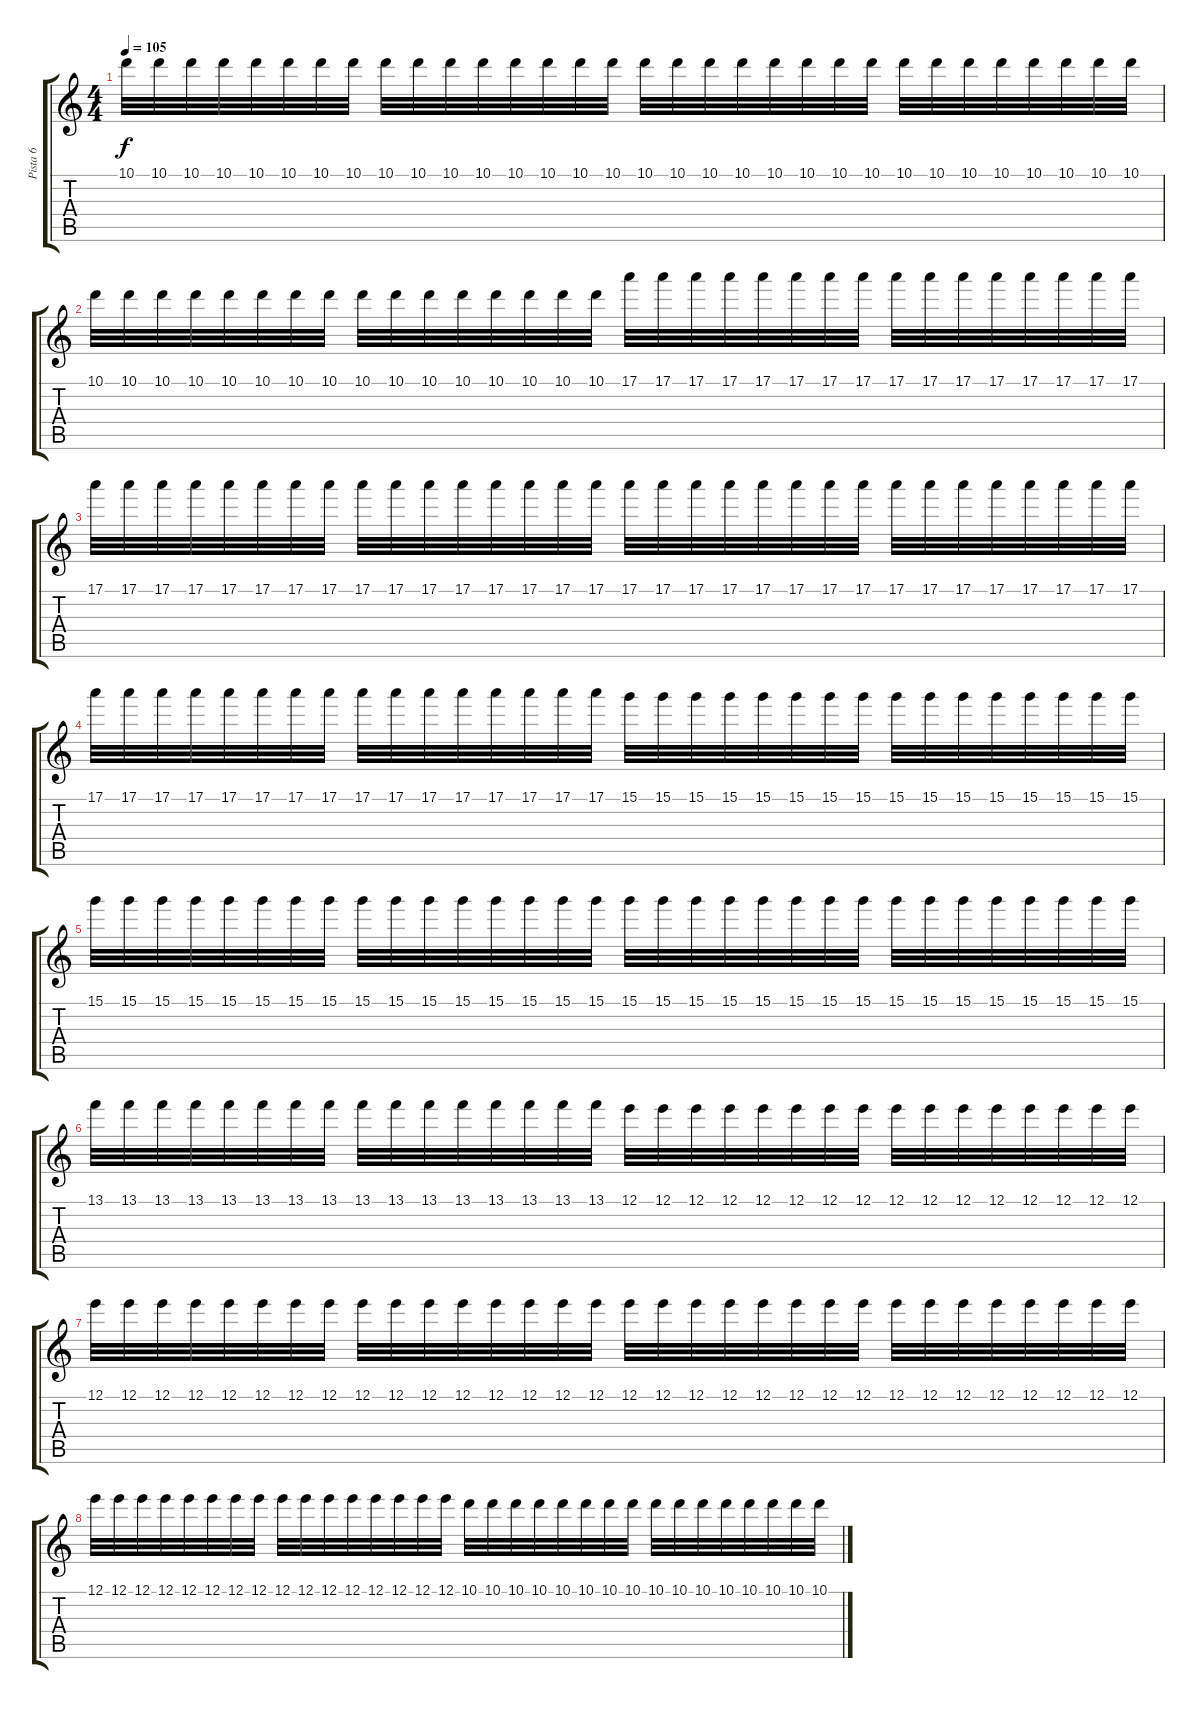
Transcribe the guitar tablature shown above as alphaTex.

\track ("Pista 6" "Pista 6") {instrument electricguitarjazz}
\staff {score tabs}
\tuning (E4 B3 G3 D3 A2 E2) {hide}
\ts (4 4)
\tempo 105
\clef g2
\ks c
10.1.32{dy f} 10.1.32 10.1.32 10.1.32 10.1.32 10.1.32 10.1.32 10.1.32 10.1.32 10.1.32 10.1.32 10.1.32 10.1.32 10.1.32 10.1.32 10.1.32 10.1.32 10.1.32 10.1.32 10.1.32 10.1.32 10.1.32 10.1.32 10.1.32 10.1.32 10.1.32 10.1.32 10.1.32 10.1.32 10.1.32 10.1.32 10.1.32 |
10.1.32 10.1.32 10.1.32 10.1.32 10.1.32 10.1.32 10.1.32 10.1.32 10.1.32 10.1.32 10.1.32 10.1.32 10.1.32 10.1.32 10.1.32 10.1.32 17.1.32 17.1.32 17.1.32 17.1.32 17.1.32 17.1.32 17.1.32 17.1.32 17.1.32 17.1.32 17.1.32 17.1.32 17.1.32 17.1.32 17.1.32 17.1.32 |
17.1.32 17.1.32 17.1.32 17.1.32 17.1.32 17.1.32 17.1.32 17.1.32 17.1.32 17.1.32 17.1.32 17.1.32 17.1.32 17.1.32 17.1.32 17.1.32 17.1.32 17.1.32 17.1.32 17.1.32 17.1.32 17.1.32 17.1.32 17.1.32 17.1.32 17.1.32 17.1.32 17.1.32 17.1.32 17.1.32 17.1.32 17.1.32 |
17.1.32 17.1.32 17.1.32 17.1.32 17.1.32 17.1.32 17.1.32 17.1.32 17.1.32 17.1.32 17.1.32 17.1.32 17.1.32 17.1.32 17.1.32 17.1.32 15.1.32 15.1.32 15.1.32 15.1.32 15.1.32 15.1.32 15.1.32 15.1.32 15.1.32 15.1.32 15.1.32 15.1.32 15.1.32 15.1.32 15.1.32 15.1.32 |
15.1.32 15.1.32 15.1.32 15.1.32 15.1.32 15.1.32 15.1.32 15.1.32 15.1.32 15.1.32 15.1.32 15.1.32 15.1.32 15.1.32 15.1.32 15.1.32 15.1.32 15.1.32 15.1.32 15.1.32 15.1.32 15.1.32 15.1.32 15.1.32 15.1.32 15.1.32 15.1.32 15.1.32 15.1.32 15.1.32 15.1.32 15.1.32 |
13.1.32 13.1.32 13.1.32 13.1.32 13.1.32 13.1.32 13.1.32 13.1.32 13.1.32 13.1.32 13.1.32 13.1.32 13.1.32 13.1.32 13.1.32 13.1.32 12.1.32 12.1.32 12.1.32 12.1.32 12.1.32 12.1.32 12.1.32 12.1.32 12.1.32 12.1.32 12.1.32 12.1.32 12.1.32 12.1.32 12.1.32 12.1.32 |
12.1.32 12.1.32 12.1.32 12.1.32 12.1.32 12.1.32 12.1.32 12.1.32 12.1.32 12.1.32 12.1.32 12.1.32 12.1.32 12.1.32 12.1.32 12.1.32 12.1.32 12.1.32 12.1.32 12.1.32 12.1.32 12.1.32 12.1.32 12.1.32 12.1.32 12.1.32 12.1.32 12.1.32 12.1.32 12.1.32 12.1.32 12.1.32 |
12.1.32 12.1.32 12.1.32 12.1.32 12.1.32 12.1.32 12.1.32 12.1.32 12.1.32 12.1.32 12.1.32 12.1.32 12.1.32 12.1.32 12.1.32 12.1.32 10.1.32 10.1.32 10.1.32 10.1.32 10.1.32 10.1.32 10.1.32 10.1.32 10.1.32 10.1.32 10.1.32 10.1.32 10.1.32 10.1.32 10.1.32 10.1.32
